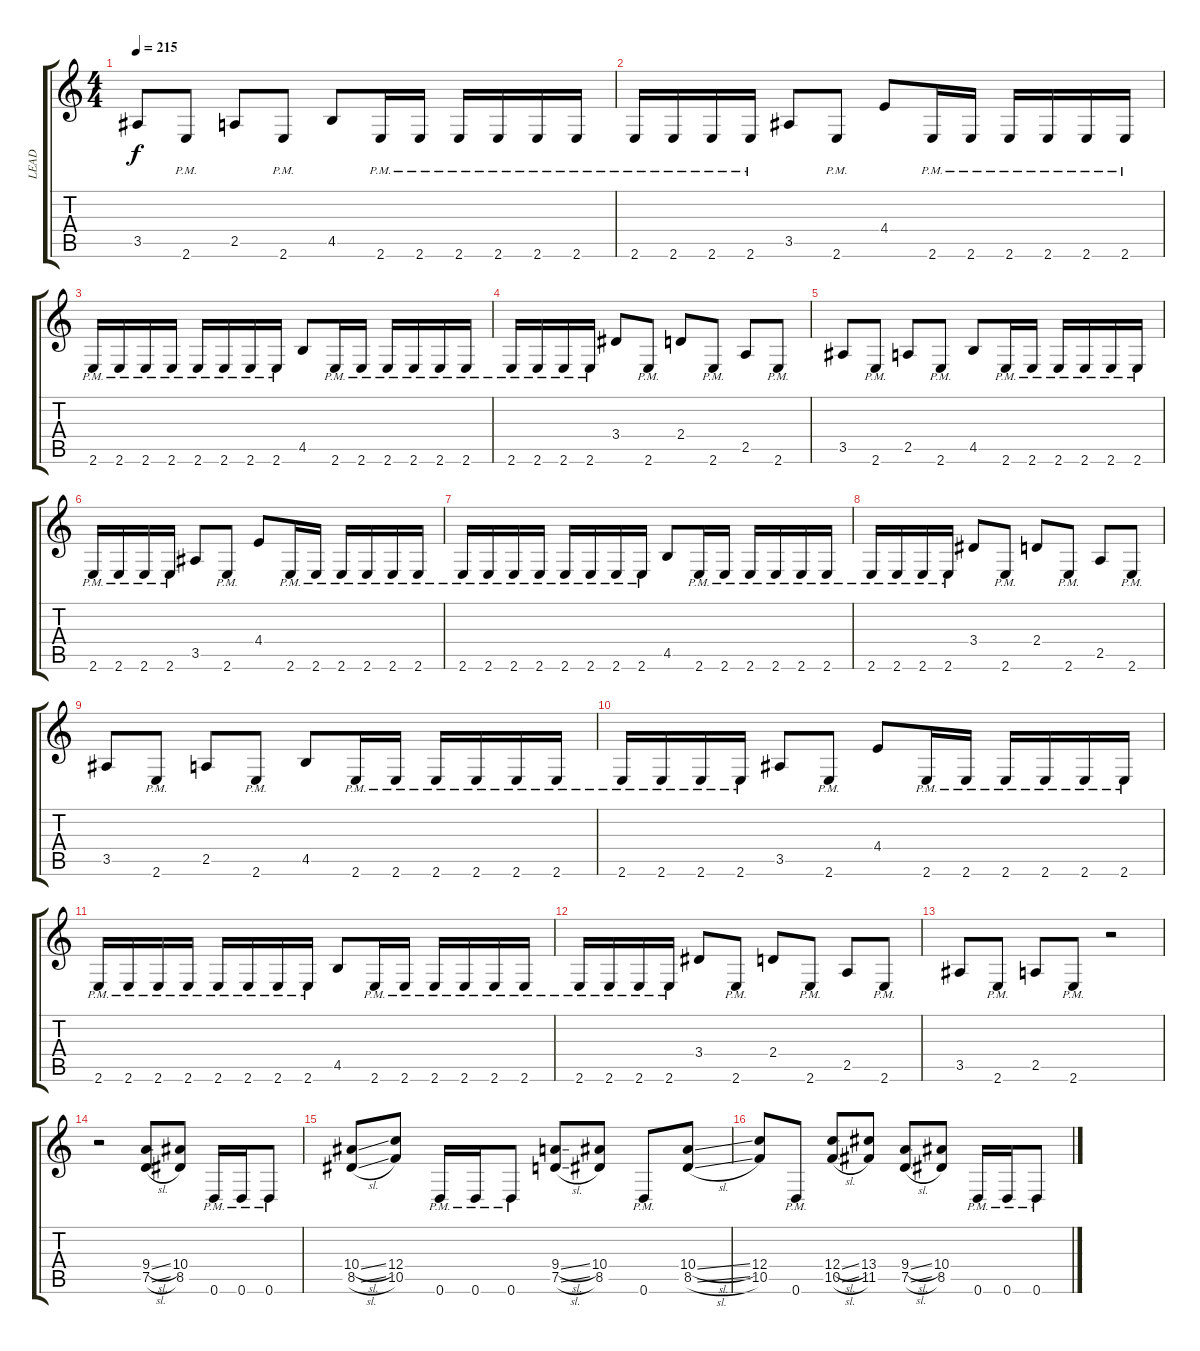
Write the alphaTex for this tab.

\track ("LEAD" "LEAD") {instrument overdrivenguitar}
\staff {score tabs}
\tuning (D4 A3 F3 C3 G2 D2) {hide}
\ts (4 4)
\tempo 215
\clef g2
\ks c
3.5.8{dy f} 2.6{pm}.8 2.5.8 2.6{pm}.8 4.5.8 2.6{pm}.16 2.6{pm}.16 2.6{pm}.16 2.6{pm}.16 2.6{pm}.16 2.6{pm}.16 |
2.6{pm}.16 2.6{pm}.16 2.6{pm}.16 2.6{pm}.16 3.5.8 2.6{pm}.8 4.4.8 2.6{pm}.16 2.6{pm}.16 2.6{pm}.16 2.6{pm}.16 2.6{pm}.16 2.6{pm}.16 |
2.6{pm}.16 2.6{pm}.16 2.6{pm}.16 2.6{pm}.16 2.6{pm}.16 2.6{pm}.16 2.6{pm}.16 2.6{pm}.16 4.5.8 2.6{pm}.16 2.6{pm}.16 2.6{pm}.16 2.6{pm}.16 2.6{pm}.16 2.6{pm}.16 |
2.6{pm}.16 2.6{pm}.16 2.6{pm}.16 2.6{pm}.16 3.4.8 2.6{pm}.8 2.4.8 2.6{pm}.8 2.5.8 2.6{pm}.8 |
3.5.8 2.6{pm}.8 2.5.8 2.6{pm}.8 4.5.8 2.6{pm}.16 2.6{pm}.16 2.6{pm}.16 2.6{pm}.16 2.6{pm}.16 2.6{pm}.16 |
2.6{pm}.16 2.6{pm}.16 2.6{pm}.16 2.6{pm}.16 3.5.8 2.6{pm}.8 4.4.8 2.6{pm}.16 2.6{pm}.16 2.6{pm}.16 2.6{pm}.16 2.6{pm}.16 2.6{pm}.16 |
2.6{pm}.16 2.6{pm}.16 2.6{pm}.16 2.6{pm}.16 2.6{pm}.16 2.6{pm}.16 2.6{pm}.16 2.6{pm}.16 4.5.8 2.6{pm}.16 2.6{pm}.16 2.6{pm}.16 2.6{pm}.16 2.6{pm}.16 2.6{pm}.16 |
2.6{pm}.16 2.6{pm}.16 2.6{pm}.16 2.6{pm}.16 3.4.8 2.6{pm}.8 2.4.8 2.6{pm}.8 2.5.8 2.6{pm}.8 |
3.5.8 2.6{pm}.8 2.5.8 2.6{pm}.8 4.5.8 2.6{pm}.16 2.6{pm}.16 2.6{pm}.16 2.6{pm}.16 2.6{pm}.16 2.6{pm}.16 |
2.6{pm}.16 2.6{pm}.16 2.6{pm}.16 2.6{pm}.16 3.5.8 2.6{pm}.8 4.4.8 2.6{pm}.16 2.6{pm}.16 2.6{pm}.16 2.6{pm}.16 2.6{pm}.16 2.6{pm}.16 |
2.6{pm}.16 2.6{pm}.16 2.6{pm}.16 2.6{pm}.16 2.6{pm}.16 2.6{pm}.16 2.6{pm}.16 2.6{pm}.16 4.5.8 2.6{pm}.16 2.6{pm}.16 2.6{pm}.16 2.6{pm}.16 2.6{pm}.16 2.6{pm}.16 |
2.6{pm}.16 2.6{pm}.16 2.6{pm}.16 2.6{pm}.16 3.4.8 2.6{pm}.8 2.4.8 2.6{pm}.8 2.5.8 2.6{pm}.8 |
3.5.8 2.6{pm}.8 2.5.8 2.6{pm}.8 r.2 |
r.2 (9.4{sl} 7.5{sl}).8 (10.4 8.5).8 0.6{pm}.16 0.6{pm}.16 0.6{pm}.8 |
(10.4{sl} 8.5{sl}).8 (12.4 10.5).8 0.6{pm}.16 0.6{pm}.16 0.6{pm}.8 (9.4{sl} 7.5{sl}).8 (10.4 8.5).8 0.6{pm}.8 (10.4{sl} 8.5{sl}).8 |
(12.4 10.5).8 0.6{pm}.8 (12.4{sl} 10.5{sl}).8 (13.4 11.5).8 (9.4{sl} 7.5{sl}).8 (10.4 8.5).8 0.6{pm}.16 0.6{pm}.16 0.6{pm}.8
